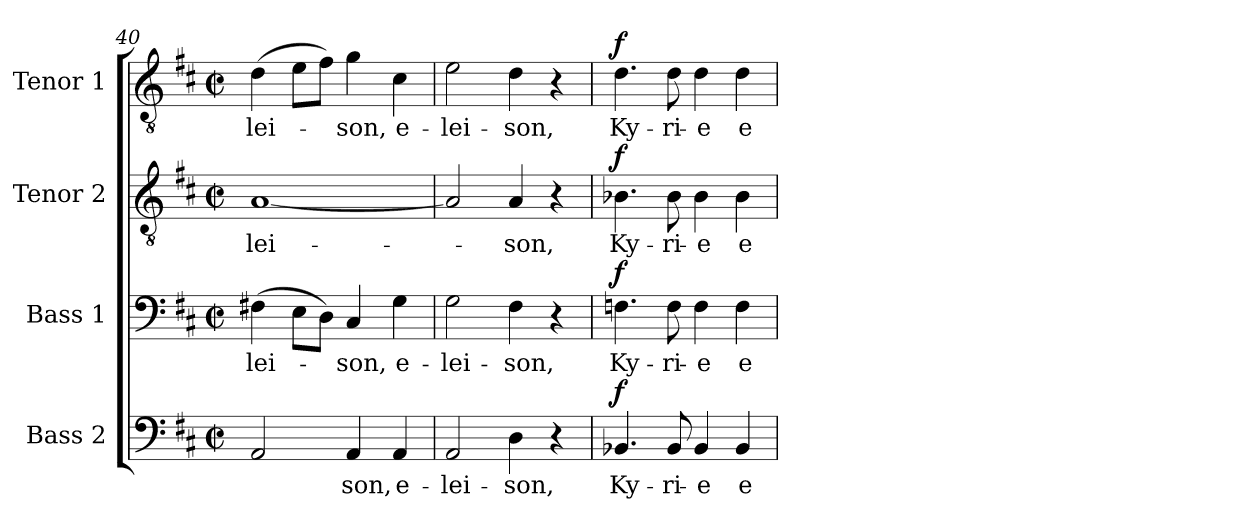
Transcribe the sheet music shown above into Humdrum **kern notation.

**kern	**text	**dynam	**kern	**text	**dynam	**kern	**text	**dynam	**kern	**text	**dynam
*part4	*part4	*part4	*part3	*part3	*part3	*part2	*part2	*part2	*part1	*part1	*part1
*staff4	*staff4	*staff4	*staff3	*staff3	*staff3	*staff2	*staff2	*staff2	*staff1	*staff1	*staff1
*I"Bass 2	*	*	*I"Bass 1	*	*	*I"Tenor 2	*	*	*I"Tenor 1	*	*
*I'B. 2	*	*	*I'B. 1	*	*	*I'T. 2	*	*	*I'T. 1	*	*
*clefF4	*	*	*clefF4	*	*	*clefGv2	*	*	*clefGv2	*	*
*k[f#c#]	*	*	*k[f#c#]	*	*	*k[f#c#]	*	*	*k[f#c#]	*	*
*D:	*	*	*D:	*	*	*D:	*	*	*D:	*	*
*M2/2	*	*	*M2/2	*	*	*M2/2	*	*	*M2/2	*	*
*met(c|)	*	*	*met(c|)	*	*	*met(c|)	*	*	*met(c|)	*	*
=40	=40	=40	=40	=40	=40	=40	=40	=40	=40	=40	=40
!	!	!	!	!LO:LY:b	!	!	!LO:LY:b	!	!	!LO:LY:b	!
2AA/	.	.	(>4F#X\	-lei-	.	[1A	-lei-	.	(>4d\	-lei-	.
.	.	.	8E\L	.	.	.	.	.	8e\L	.	.
.	.	.	8D\J)	.	.	.	.	.	8f#\J)	.	.
!	!LO:LY:b	!	!	!LO:LY:b	!	!	!	!	!	!LO:LY:b	!
4AA/	-son,	.	4C#/	-son,	.	.	.	.	4g\	-son,	.
!	!LO:LY:b	!	!	!LO:LY:b	!	!	!	!	!	!LO:LY:b	!
4AA/	e-	.	4G\	e-	.	.	.	.	4c#\	e-	.
=41	=41	=41	=41	=41	=41	=41	=41	=41	=41	=41	=41
!	!LO:LY:b	!	!	!LO:LY:b	!	!	!	!	!	!LO:LY:b	!
2AA/	-lei-	.	2G\	-lei-	.	2A/]	.	.	2e\	-lei-	.
!	!LO:LY:b	!	!	!LO:LY:b	!	!	!LO:LY:b	!	!	!LO:LY:b	!
4D\	-son,	.	4F#\	-son,	.	4A/	-son,	.	4d\	-son,	.
4r	.	.	4r	.	.	4r	.	.	4r	.	.
!!LO:LB:g=z
=42	=42	=42	=42	=42	=42	=42	=42	=42	=42	=42	=42
!	!LO:LY:b	!LO:DY:a	!	!LO:LY:b	!LO:DY:a	!	!LO:LY:b	!LO:DY:a	!	!LO:LY:b	!LO:DY:a
4.BB-X/	Ky-	f	4.Fn\	Ky-	f	4.B-X\	Ky-	f	4.d\	Ky-	f
!	!LO:LY:b	!	!	!LO:LY:b	!	!	!LO:LY:b	!	!	!LO:LY:b	!
8BB-/	-ri-	.	8F\	-ri-	.	8B-\	-ri-	.	8d\	-ri-	.
!	!LO:LY:b	!	!	!LO:LY:b	!	!	!LO:LY:b	!	!	!LO:LY:b	!
4BB-/	-e	.	4F\	-e	.	4B-\	-e	.	4d\	-e	.
!	!LO:LY:b	!	!	!LO:LY:b	!	!	!LO:LY:b	!	!	!LO:LY:b	!
4BB-/	e-	.	4F\	e-	.	4B-\	e-	.	4d\	e-	.
=	=	=	=	=	=	=	=	=	=	=	=
*-	*-	*-	*-	*-	*-	*-	*-	*-	*-	*-	*-
